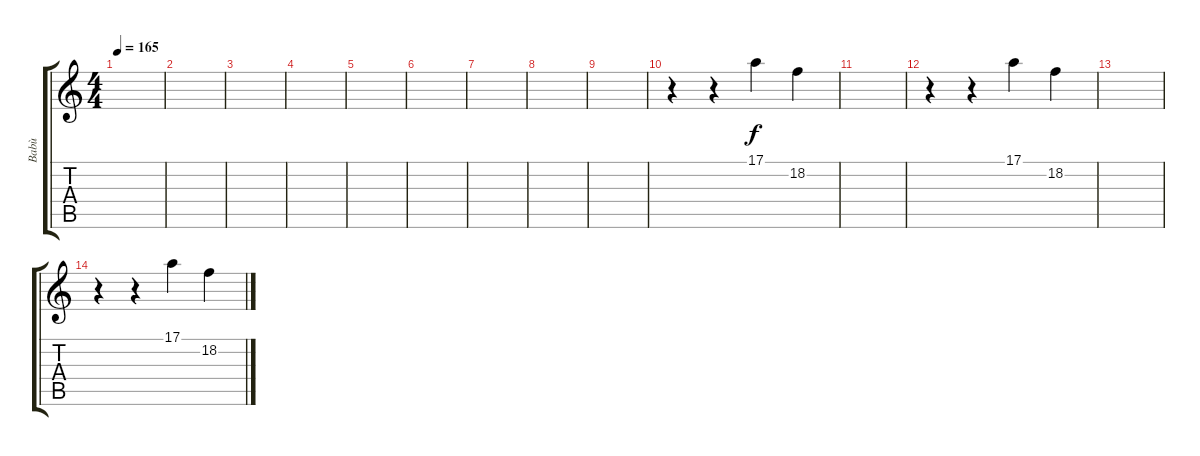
\track ("Babù" "Babù") {instrument electricgrandpiano}
\staff {score tabs}
\tuning (E4 B3 G3 D3 A2 E2) {hide}
\ts (4 4)
\tempo 165
\clef g2
\ks c
|
|
|
|
|
|
|
|
|
r.4 r.4 17.1.4 18.2.4 |
|
r.4 r.4 17.1.4 18.2.4 |
|
r.4 r.4 17.1.4 18.2.4
